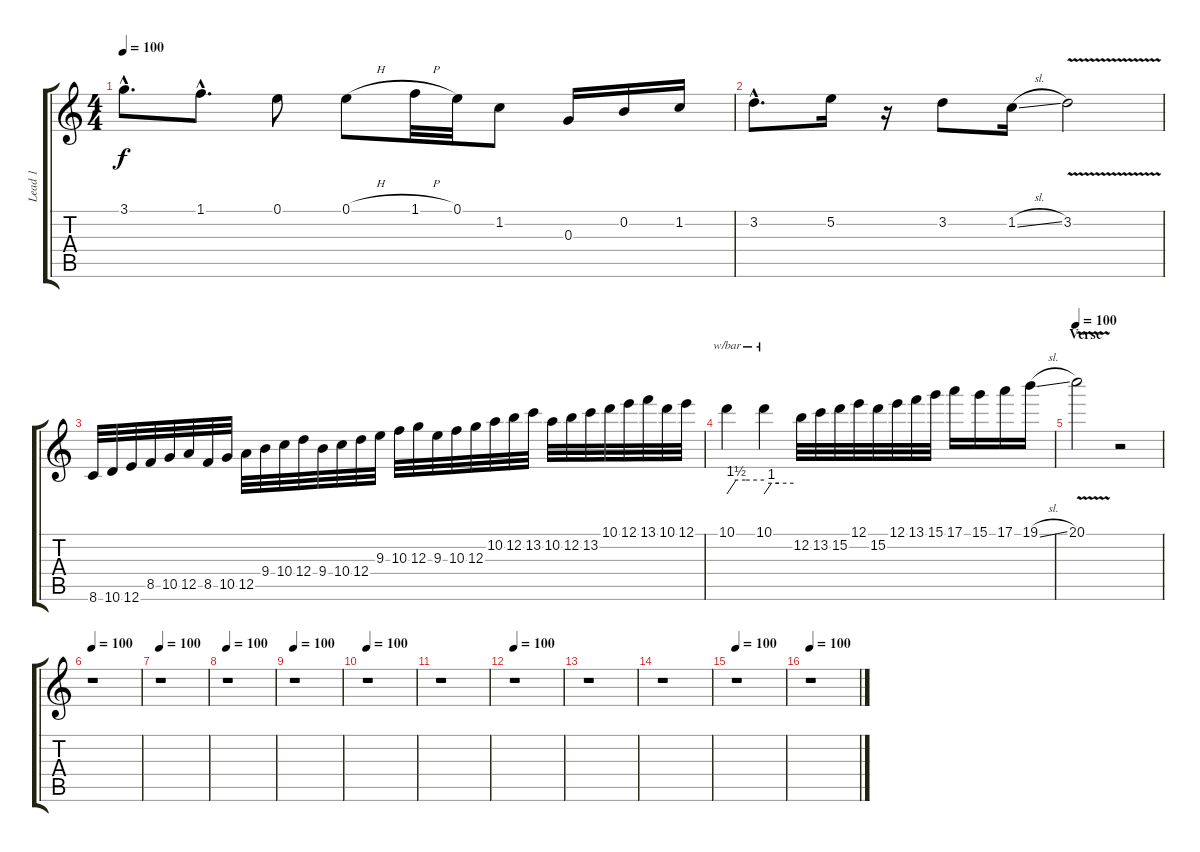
\track ("Lead 1" "Lead 1") {instrument overdrivenguitar}
\staff {score tabs}
\tuning (E4 B3 G3 D3 A2 E2) {hide}
\ts (4 4)
\section ("" "")
\tempo 100
\clef g2
\ks c
3.1{hac}.8{d dy f} 1.1{hac}.8{d} 0.1.8 0.1{h}.8 1.1{h}.32 0.1.32 1.2.8 0.3.16 0.2.16 1.2.16 |
3.2{hac}.8{d} 5.2.16 r.16 3.2.8 1.2{sl}.16 3.2{v}.2 |
8.6.32 10.6.32 12.6.32 8.5.32 10.5.32 12.5.32 8.5.32 10.5.32 12.5.32 9.4.32 10.4.32 12.4.32 9.4.32 10.4.32 12.4.32 9.3.32 10.3.32 12.3.32 9.3.32 10.3.32 12.3.32 10.2.32 12.2.32 13.2.32 10.2.32 12.2.32 13.2.32 10.1.32 12.1.32 13.1.32 10.1.32 12.1.32 |
10.1.4{tbe (custom default 0 0 15 6 30 6 60 6)} 10.1.4{tbe (custom default 0 0 15 4 30 4 60 4)} 12.2.32 13.2.32 15.2.32 12.1.32 15.2.32 12.1.32 13.1.32 15.1.32 17.1.16 15.1.16 17.1.16 19.1{sl}.16 |
\section ("" "Verse")
\tempo 100
20.1{v}.2 r.2 |
\tempo 100
r.1 |
\tempo 100
r.1 |
\tempo 100
r.1 |
\tempo 100
r.1 |
\tempo 100
r.1 |
r.1 |
\tempo 100
r.1 |
\section ("" "")
r.1 |
r.1 |
\tempo 100
r.1 |
\tempo 100
r.1
